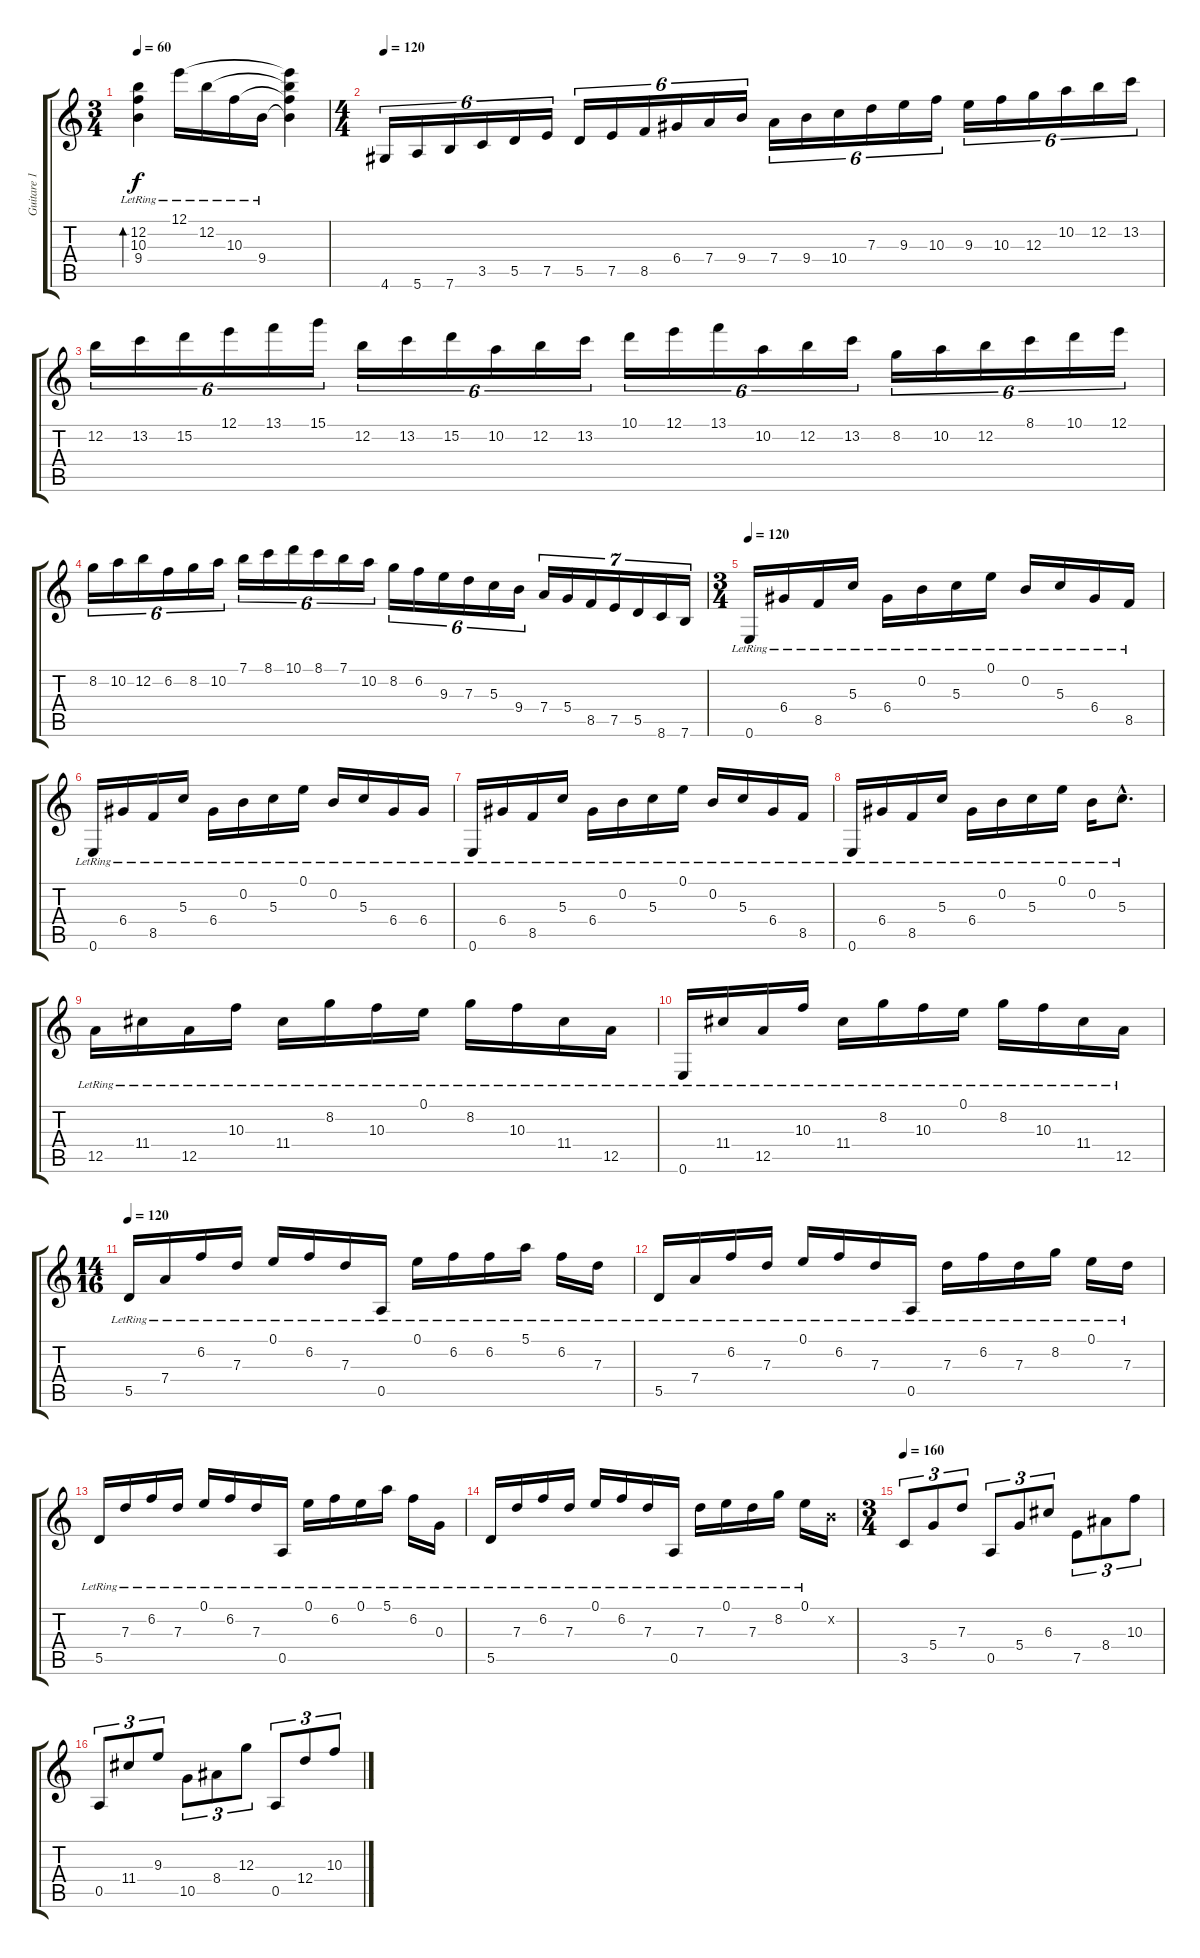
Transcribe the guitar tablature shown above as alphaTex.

\track ("Guitare 1" "Guitare 1") {instrument acousticguitarsteel}
\staff {score tabs}
\tuning (E4 B3 G3 D3 A2 E2) {hide}
\ts (3 4)
\tempo 60
\clef g2
\ks c
(12.2{lr} 10.3{lr} 9.4{lr}).4{bd 480 dy f} 12.1{lr}.16 12.2{lr}.16 10.3{lr}.16 9.4{lr}.16 (12.1{t} 12.2{t} 10.3{t} 9.4{t}).4 |
\ts (4 4)
\tempo 120
4.6.16{tu (6 4)} 5.6.16{tu (6 4)} 7.6.16{tu (6 4)} 3.5.16{tu (6 4)} 5.5.16{tu (6 4)} 7.5.16{tu (6 4)} 5.5.16{tu (6 4)} 7.5.16{tu (6 4)} 8.5.16{tu (6 4)} 6.4.16{tu (6 4)} 7.4.16{tu (6 4)} 9.4.16{tu (6 4)} 7.4.16{tu (6 4)} 9.4.16{tu (6 4)} 10.4.16{tu (6 4)} 7.3.16{tu (6 4)} 9.3.16{tu (6 4)} 10.3.16{tu (6 4)} 9.3.16{tu (6 4)} 10.3.16{tu (6 4)} 12.3.16{tu (6 4)} 10.2.16{tu (6 4)} 12.2.16{tu (6 4)} 13.2.16{tu (6 4)} |
12.2.16{tu (6 4)} 13.2.16{tu (6 4)} 15.2.16{tu (6 4)} 12.1.16{tu (6 4)} 13.1.16{tu (6 4)} 15.1.16{tu (6 4)} 12.2.16{tu (6 4)} 13.2.16{tu (6 4)} 15.2.16{tu (6 4)} 10.2.16{tu (6 4)} 12.2.16{tu (6 4)} 13.2.16{tu (6 4)} 10.1.16{tu (6 4)} 12.1.16{tu (6 4)} 13.1.16{tu (6 4)} 10.2.16{tu (6 4)} 12.2.16{tu (6 4)} 13.2.16{tu (6 4)} 8.2.16{tu (6 4)} 10.2.16{tu (6 4)} 12.2.16{tu (6 4)} 8.1.16{tu (6 4)} 10.1.16{tu (6 4)} 12.1.16{tu (6 4)} |
8.2.16{tu (6 4)} 10.2.16{tu (6 4)} 12.2.16{tu (6 4)} 6.2.16{tu (6 4)} 8.2.16{tu (6 4)} 10.2.16{tu (6 4)} 7.1.16{tu (6 4)} 8.1.16{tu (6 4)} 10.1.16{tu (6 4)} 8.1.16{tu (6 4)} 7.1.16{tu (6 4)} 10.2.16{tu (6 4)} 8.2.16{tu (6 4)} 6.2.16{tu (6 4)} 9.3.16{tu (6 4)} 7.3.16{tu (6 4)} 5.3.16{tu (6 4)} 9.4.16{tu (6 4)} 7.4.16{tu (7 4)} 5.4.16{tu (7 4)} 8.5.16{tu (7 4)} 7.5.16{tu (7 4)} 5.5.16{tu (7 4)} 8.6.16{tu (7 4)} 7.6.16{tu (7 4)} |
\ts (3 4)
\tempo 120
0.6{lr}.16 6.4{lr}.16 8.5{lr}.16 5.3{lr}.16 6.4{lr}.16 0.2{lr}.16 5.3{lr}.16 0.1{lr}.16 0.2{lr}.16 5.3{lr}.16 6.4{lr}.16 8.5{lr}.16 |
0.6{lr}.16 6.4{lr}.16 8.5{lr}.16 5.3{lr}.16 6.4{lr}.16 0.2{lr}.16 5.3{lr}.16 0.1{lr}.16 0.2{lr}.16 5.3{lr}.16 6.4{lr}.16 6.4{lr}.16 |
0.6{lr}.16 6.4{lr}.16 8.5{lr}.16 5.3{lr}.16 6.4{lr}.16 0.2{lr}.16 5.3{lr}.16 0.1{lr}.16 0.2{lr}.16 5.3{lr}.16 6.4{lr}.16 8.5{lr}.16 |
0.6{lr}.16 6.4{lr}.16 8.5{lr}.16 5.3{lr}.16 6.4{lr}.16 0.2{lr}.16 5.3{lr}.16 0.1{lr}.16 0.2{lr}.16 5.3{hac lr}.8{d} |
12.5{lr}.16 11.4{lr}.16 12.5{lr}.16 10.3{lr}.16 11.4{lr}.16 8.2{lr}.16 10.3{lr}.16 0.1{lr}.16 8.2{lr}.16 10.3{lr}.16 11.4{lr}.16 12.5{lr}.16 |
0.6{lr}.16 11.4{lr}.16 12.5{lr}.16 10.3{lr}.16 11.4{lr}.16 8.2{lr}.16 10.3{lr}.16 0.1{lr}.16 8.2{lr}.16 10.3{lr}.16 11.4{lr}.16 12.5{lr}.16 |
\ts (14 16)
\tempo 120
5.5{lr}.16 7.4{lr}.16 6.2{lr}.16 7.3{lr}.16 0.1{lr}.16 6.2{lr}.16 7.3{lr}.16 0.5{lr}.16 0.1{lr}.16 6.2{lr}.16 6.2{lr}.16 5.1{lr}.16 6.2{lr}.16 7.3{lr}.16 |
5.5{lr}.16 7.4{lr}.16 6.2{lr}.16 7.3{lr}.16 0.1{lr}.16 6.2{lr}.16 7.3{lr}.16 0.5{lr}.16 7.3{lr}.16 6.2{lr}.16 7.3{lr}.16 8.2{lr}.16 0.1{lr}.16 7.3{lr}.16 |
5.5{lr}.16 7.3{lr}.16 6.2{lr}.16 7.3{lr}.16 0.1{lr}.16 6.2{lr}.16 7.3{lr}.16 0.5{lr}.16 0.1{lr}.16 6.2{lr}.16 0.1{lr}.16 5.1{lr}.16 6.2{lr}.16 0.3{lr}.16 |
5.5{lr}.16 7.3{lr}.16 6.2{lr}.16 7.3{lr}.16 0.1{lr}.16 6.2{lr}.16 7.3{lr}.16 0.5{lr}.16 7.3{lr}.16 0.1{lr}.16 7.3{lr}.16 8.2{lr}.16 0.1{lr}.16 0.2{x}.16 |
\ts (3 4)
\tempo 160
3.5.8{tu (3 2)} 5.4.8{tu (3 2)} 7.3.8{tu (3 2)} 0.5.8{tu (3 2)} 5.4.8{tu (3 2)} 6.3.8{tu (3 2)} 7.5.8{tu (3 2)} 8.4.8{tu (3 2)} 10.3.8{tu (3 2)} |
0.5.8{tu (3 2)} 11.4.8{tu (3 2)} 9.3.8{tu (3 2)} 10.5.8{tu (3 2)} 8.4.8{tu (3 2)} 12.3.8{tu (3 2)} 0.5.8{tu (3 2)} 12.4.8{tu (3 2)} 10.3.8{tu (3 2)}
